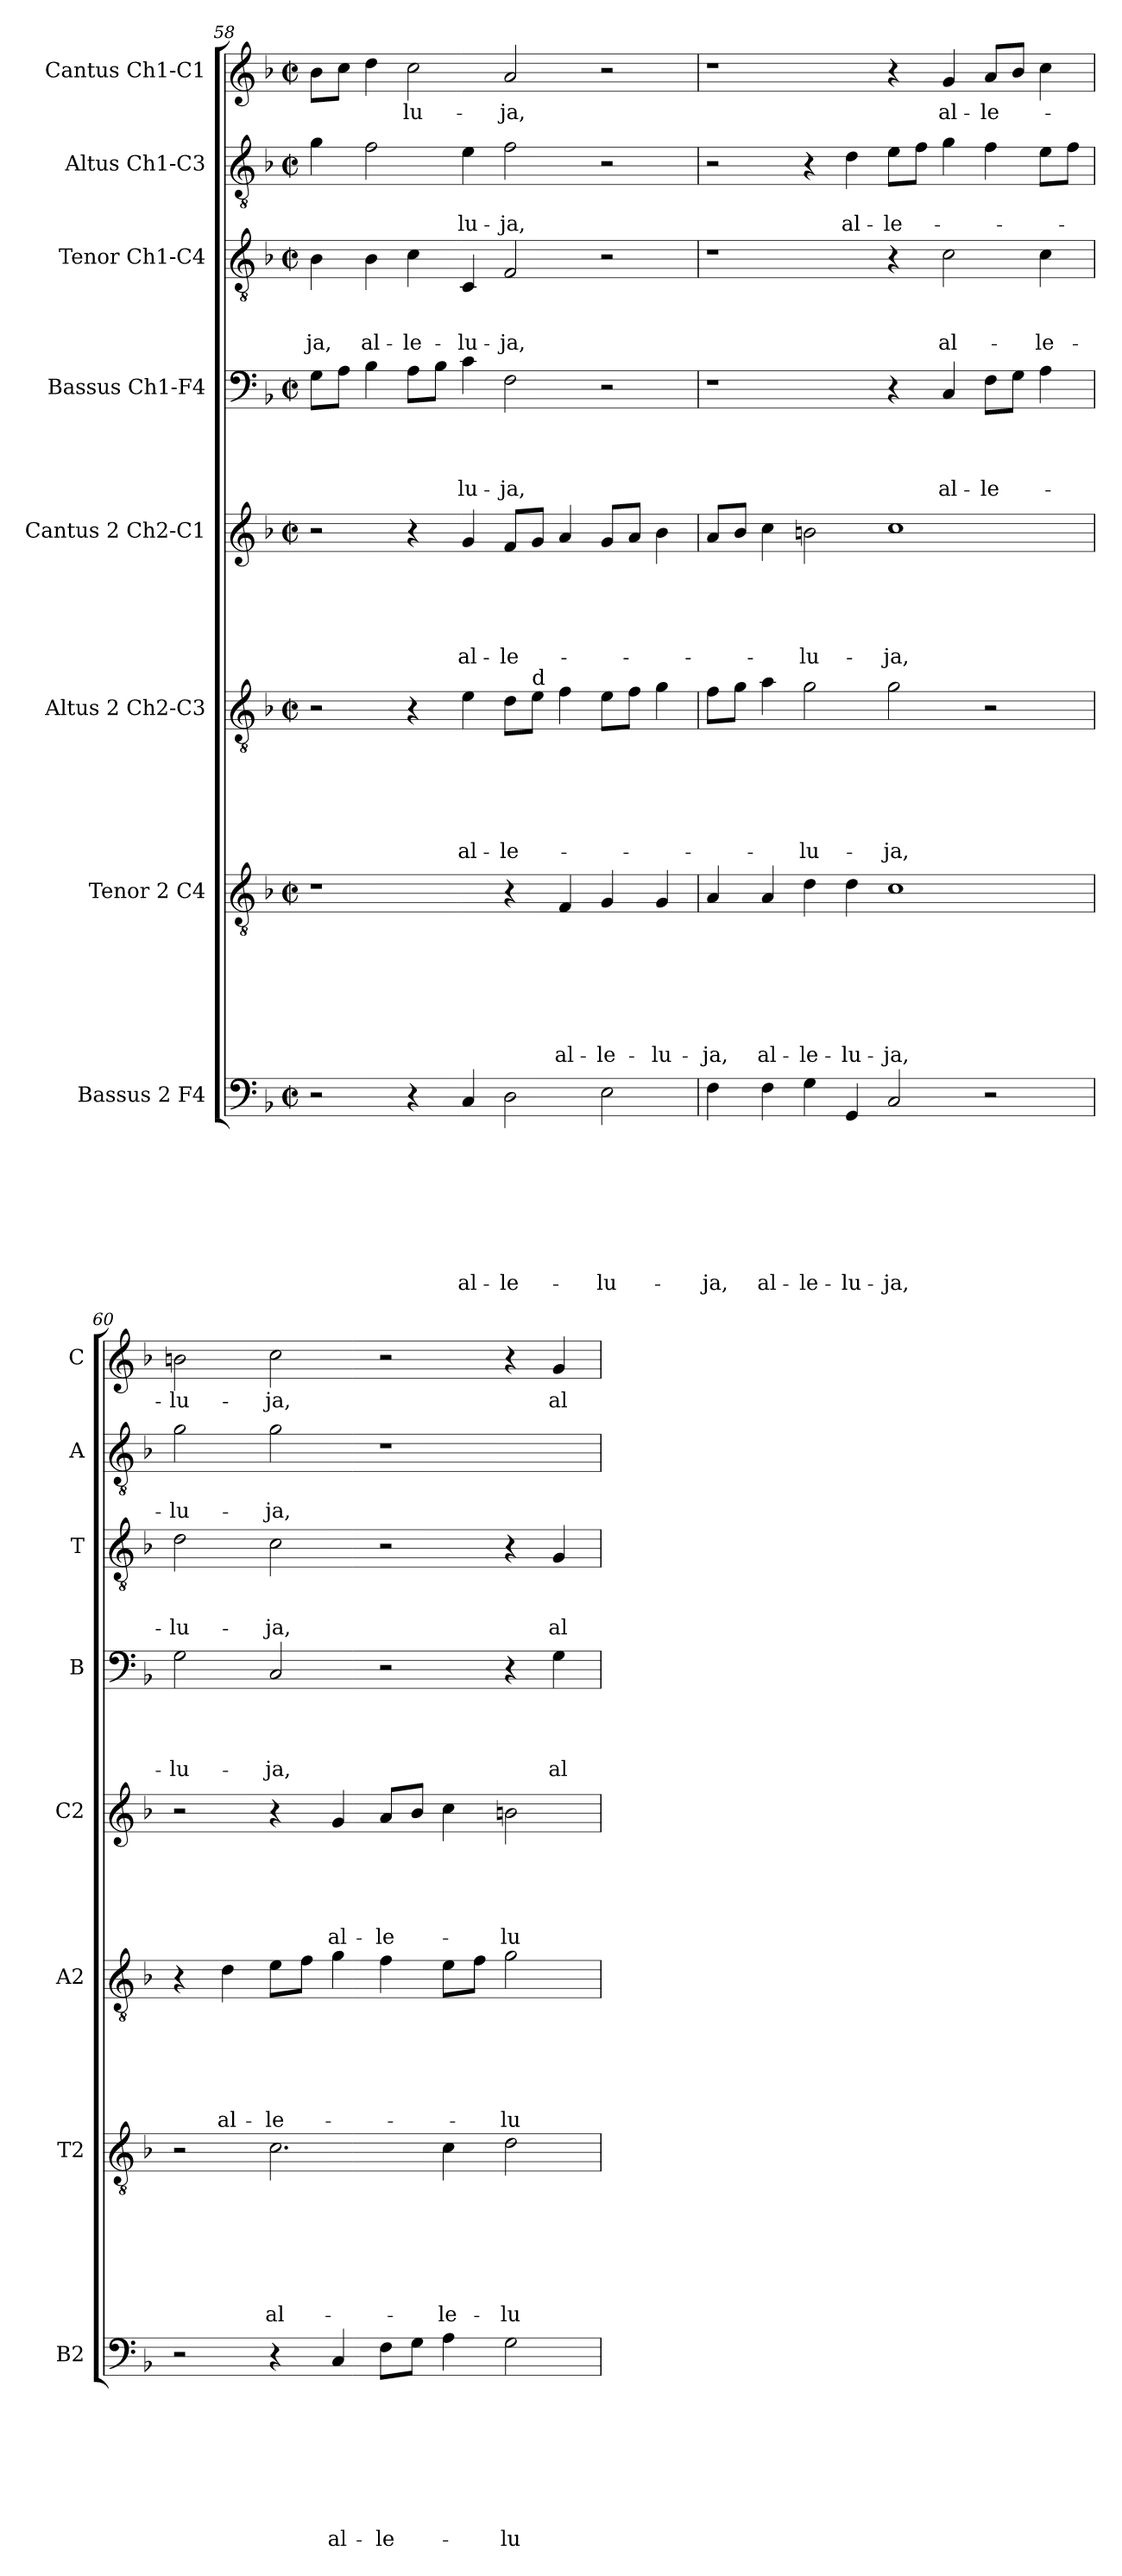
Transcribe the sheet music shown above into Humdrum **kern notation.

**kern	**text	**text	**text	**text	**text	**text	**text	**text	**kern	**text	**text	**text	**text	**text	**text	**text	**kern	**text	**text	**text	**text	**text	**text	**kern	**text	**text	**text	**text	**text	**kern	**text	**text	**text	**text	**kern	**text	**text	**text	**kern	**text	**text	**kern	**text
*part8	*part8	*part8	*part8	*part8	*part8	*part8	*part8	*part8	*part7	*part7	*part7	*part7	*part7	*part7	*part7	*part7	*part6	*part6	*part6	*part6	*part6	*part6	*part6	*part5	*part5	*part5	*part5	*part5	*part5	*part4	*part4	*part4	*part4	*part4	*part3	*part3	*part3	*part3	*part2	*part2	*part2	*part1	*part1
*staff8	*staff8	*staff8	*staff8	*staff8	*staff8	*staff8	*staff8	*staff8	*staff7	*staff7	*staff7	*staff7	*staff7	*staff7	*staff7	*staff7	*staff6	*staff6	*staff6	*staff6	*staff6	*staff6	*staff6	*staff5	*staff5	*staff5	*staff5	*staff5	*staff5	*staff4	*staff4	*staff4	*staff4	*staff4	*staff3	*staff3	*staff3	*staff3	*staff2	*staff2	*staff2	*staff1	*staff1
*I"Bassus 2 F4	*	*	*	*	*	*	*	*	*I"Tenor 2 C4	*	*	*	*	*	*	*	*I"Altus 2 Ch2-C3	*	*	*	*	*	*	*I"Cantus 2 Ch2-C1	*	*	*	*	*	*I"Bassus  Ch1-F4	*	*	*	*	*I"Tenor Ch1-C4	*	*	*	*I"Altus  Ch1-C3	*	*	*I"Cantus Ch1-C1	*
*I'B2	*	*	*	*	*	*	*	*	*I'T2	*	*	*	*	*	*	*	*I'A2	*	*	*	*	*	*	*I'C2	*	*	*	*	*	*I'B	*	*	*	*	*I'T	*	*	*	*I'A	*	*	*I'C	*
*clefF4	*	*	*	*	*	*	*	*	*clefGv2	*	*	*	*	*	*	*	*clefGv2	*	*	*	*	*	*	*clefG2	*	*	*	*	*	*clefF4	*	*	*	*	*clefGv2	*	*	*	*clefGv2	*	*	*clefG2	*
*k[b-]	*	*	*	*	*	*	*	*	*k[b-]	*	*	*	*	*	*	*	*k[b-]	*	*	*	*	*	*	*k[b-]	*	*	*	*	*	*k[b-]	*	*	*	*	*k[b-]	*	*	*	*k[b-]	*	*	*k[b-]	*
*F:	*	*	*	*	*	*	*	*	*F:	*	*	*	*	*	*	*	*F:	*	*	*	*	*	*	*F:	*	*	*	*	*	*F:	*	*	*	*	*F:	*	*	*	*F:	*	*	*F:	*
*M2/2	*	*	*	*	*	*	*	*	*M2/2	*	*	*	*	*	*	*	*M2/2	*	*	*	*	*	*	*M2/2	*	*	*	*	*	*M2/2	*	*	*	*	*M2/2	*	*	*	*M2/2	*	*	*M2/2	*
*met(c|)	*	*	*	*	*	*	*	*	*met(c|)	*	*	*	*	*	*	*	*met(c|)	*	*	*	*	*	*	*met(c|)	*	*	*	*	*	*met(c|)	*	*	*	*	*met(c|)	*	*	*	*met(c|)	*	*	*met(c|)	*
=58	=58	=58	=58	=58	=58	=58	=58	=58	=58	=58	=58	=58	=58	=58	=58	=58	=58	=58	=58	=58	=58	=58	=58	=58	=58	=58	=58	=58	=58	=58	=58	=58	=58	=58	=58	=58	=58	=58	=58	=58	=58	=58	=58
!	!	!	!	!	!	!	!	!	!	!	!	!	!	!	!	!	!	!	!	!	!	!	!	!	!	!	!	!	!	!	!	!	!	!	!	!	!	!LO:LY:b	!	!	!	!	!
2r	.	.	.	.	.	.	.	.	1r	.	.	.	.	.	.	.	2r	.	.	.	.	.	.	2r	.	.	.	.	.	8G\L	.	.	.	.	4B-\	.	.	-ja,	4g\	.	.	8b-\L	.
.	.	.	.	.	.	.	.	.	.	.	.	.	.	.	.	.	.	.	.	.	.	.	.	.	.	.	.	.	.	8A\J	.	.	.	.	.	.	.	.	.	.	.	8cc\J	.
!	!	!	!	!	!	!	!	!	!	!	!	!	!	!	!	!	!	!	!	!	!	!	!	!	!	!	!	!	!	!	!	!	!	!	!	!	!	!LO:LY:b	!	!	!	!	!
.	.	.	.	.	.	.	.	.	.	.	.	.	.	.	.	.	.	.	.	.	.	.	.	.	.	.	.	.	.	4B-\	.	.	.	.	4B-\	.	.	al-	2f\	.	.	4dd\	.
!	!	!	!	!	!	!	!	!	!	!	!	!	!	!	!	!	!	!	!	!	!	!	!	!	!	!	!	!	!	!	!	!	!	!	!	!	!	!LO:LY:b	!	!	!	!	!LO:LY:b
4r	.	.	.	.	.	.	.	.	.	.	.	.	.	.	.	.	4r	.	.	.	.	.	.	4r	.	.	.	.	.	8A\L	.	.	.	.	4c\	.	.	-le-	.	.	.	2cc\	-lu-
.	.	.	.	.	.	.	.	.	.	.	.	.	.	.	.	.	.	.	.	.	.	.	.	.	.	.	.	.	.	8B-\J	.	.	.	.	.	.	.	.	.	.	.	.	.
!	!	!	!	!	!	!	!	!LO:LY:b	!	!	!	!	!	!	!	!	!	!	!	!	!	!	!LO:LY:b	!	!	!	!	!	!LO:LY:b	!	!	!	!	!LO:LY:b	!	!	!	!LO:LY:b	!	!	!LO:LY:b	!	!
4C/	.	.	.	.	.	.	.	al-	.	.	.	.	.	.	.	.	4e\	.	.	.	.	.	al-	4g/	.	.	.	.	al-	4c\	.	.	.	-lu-	4C/	.	.	-lu-	4e\	.	-lu-	.	.
!	!	!	!	!	!	!	!	!LO:LY:b	!	!	!	!	!	!	!	!	!	!	!	!	!	!	!LO:LY:b	!	!	!	!	!	!LO:LY:b	!	!	!	!	!LO:LY:b	!	!	!	!LO:LY:b	!	!	!LO:LY:b	!	!LO:LY:b
2D\	.	.	.	.	.	.	.	-le-	4r	.	.	.	.	.	.	.	8d\L	.	.	.	.	.	-le-	8f/L	.	.	.	.	-le-	2F\	.	.	.	-ja,	2F/	.	.	-ja,	2f\	.	-ja,	2a/	-ja,
!	!	!	!	!	!	!	!	!	!	!	!	!	!	!	!	!	!LO:TX:a:t=d	!	!	!	!	!	!	!	!	!	!	!	!	!	!	!	!	!	!	!	!	!	!	!	!	!	!
.	.	.	.	.	.	.	.	.	.	.	.	.	.	.	.	.	8e\J	.	.	.	.	.	.	8g/J	.	.	.	.	.	.	.	.	.	.	.	.	.	.	.	.	.	.	.
!	!	!	!	!	!	!	!	!	!	!	!	!	!	!	!	!LO:LY:b	!	!	!	!	!	!	!	!	!	!	!	!	!	!	!	!	!	!	!	!	!	!	!	!	!	!	!
.	.	.	.	.	.	.	.	.	4F/	.	.	.	.	.	.	al-	4f\	.	.	.	.	.	.	4a/	.	.	.	.	.	.	.	.	.	.	.	.	.	.	.	.	.	.	.
!	!	!	!	!	!	!	!	!LO:LY:b	!	!	!	!	!	!	!	!LO:LY:b	!	!	!	!	!	!	!	!	!	!	!	!	!	!	!	!	!	!	!	!	!	!	!	!	!	!	!
2E\	.	.	.	.	.	.	.	-lu-	4G/	.	.	.	.	.	.	-le-	8e\L	.	.	.	.	.	.	8g/L	.	.	.	.	.	2r	.	.	.	.	2r	.	.	.	2r	.	.	2r	.
.	.	.	.	.	.	.	.	.	.	.	.	.	.	.	.	.	8f\J	.	.	.	.	.	.	8a/J	.	.	.	.	.	.	.	.	.	.	.	.	.	.	.	.	.	.	.
!	!	!	!	!	!	!	!	!	!	!	!	!	!	!	!	!LO:LY:b	!	!	!	!	!	!	!	!	!	!	!	!	!	!	!	!	!	!	!	!	!	!	!	!	!	!	!
.	.	.	.	.	.	.	.	.	4G/	.	.	.	.	.	.	-lu-	4g\	.	.	.	.	.	.	4b-\	.	.	.	.	.	.	.	.	.	.	.	.	.	.	.	.	.	.	.
=59	=59	=59	=59	=59	=59	=59	=59	=59	=59	=59	=59	=59	=59	=59	=59	=59	=59	=59	=59	=59	=59	=59	=59	=59	=59	=59	=59	=59	=59	=59	=59	=59	=59	=59	=59	=59	=59	=59	=59	=59	=59	=59	=59
!	!	!	!	!	!	!	!	!LO:LY:b	!	!	!	!	!	!	!	!LO:LY:b	!	!	!	!	!	!	!	!	!	!	!	!	!	!	!	!	!	!	!	!	!	!	!	!	!	!	!
4F\	.	.	.	.	.	.	.	-ja,	4A/	.	.	.	.	.	.	-ja,	8f\L	.	.	.	.	.	.	8a/L	.	.	.	.	.	1r	.	.	.	.	1r	.	.	.	2r	.	.	1r	.
.	.	.	.	.	.	.	.	.	.	.	.	.	.	.	.	.	8g\J	.	.	.	.	.	.	8b-/J	.	.	.	.	.	.	.	.	.	.	.	.	.	.	.	.	.	.	.
!	!	!	!	!	!	!	!	!LO:LY:b	!	!	!	!	!	!	!	!LO:LY:b	!	!	!	!	!	!	!	!	!	!	!	!	!	!	!	!	!	!	!	!	!	!	!	!	!	!	!
4F\	.	.	.	.	.	.	.	al-	4A/	.	.	.	.	.	.	al-	4a\	.	.	.	.	.	.	4cc\	.	.	.	.	.	.	.	.	.	.	.	.	.	.	.	.	.	.	.
!	!	!	!	!	!	!	!	!LO:LY:b	!	!	!	!	!	!	!	!LO:LY:b	!	!	!	!	!	!	!LO:LY:b	!	!	!	!	!	!LO:LY:b	!	!	!	!	!	!	!	!	!	!	!	!	!	!
4G\	.	.	.	.	.	.	.	-le-	4d\	.	.	.	.	.	.	-le-	2g\	.	.	.	.	.	-lu-	2bn\	.	.	.	.	-lu-	.	.	.	.	.	.	.	.	.	4r	.	.	.	.
!	!	!	!	!	!	!	!	!LO:LY:b	!	!	!	!	!	!	!	!LO:LY:b	!	!	!	!	!	!	!	!	!	!	!	!	!	!	!	!	!	!	!	!	!	!	!	!	!LO:LY:b	!	!
4GG/	.	.	.	.	.	.	.	-lu-	4d\	.	.	.	.	.	.	-lu-	.	.	.	.	.	.	.	.	.	.	.	.	.	.	.	.	.	.	.	.	.	.	4d\	.	al-	.	.
!	!	!	!	!	!	!	!	!LO:LY:b	!	!	!	!	!	!	!	!LO:LY:b	!	!	!	!	!	!	!LO:LY:b	!	!	!	!	!	!LO:LY:b	!	!	!	!	!	!	!	!	!	!	!	!LO:LY:b	!	!
2C/	.	.	.	.	.	.	.	-ja,	1c	.	.	.	.	.	.	-ja,	2g\	.	.	.	.	.	-ja,	1cc	.	.	.	.	-ja,	4r	.	.	.	.	4r	.	.	.	8e\L	.	-le-	4r	.
.	.	.	.	.	.	.	.	.	.	.	.	.	.	.	.	.	.	.	.	.	.	.	.	.	.	.	.	.	.	.	.	.	.	.	.	.	.	.	8f\J	.	.	.	.
!	!	!	!	!	!	!	!	!	!	!	!	!	!	!	!	!	!	!	!	!	!	!	!	!	!	!	!	!	!	!	!	!	!	!LO:LY:b	!	!	!	!LO:LY:b	!	!	!	!	!LO:LY:b
.	.	.	.	.	.	.	.	.	.	.	.	.	.	.	.	.	.	.	.	.	.	.	.	.	.	.	.	.	.	4C/	.	.	.	al-	2c\	.	.	al-	4g\	.	.	4g/	al-
!	!	!	!	!	!	!	!	!	!	!	!	!	!	!	!	!	!	!	!	!	!	!	!	!	!	!	!	!	!	!	!	!	!	!LO:LY:b	!	!	!	!	!	!	!	!	!LO:LY:b
2r	.	.	.	.	.	.	.	.	.	.	.	.	.	.	.	.	2r	.	.	.	.	.	.	.	.	.	.	.	.	8F\L	.	.	.	-le-	.	.	.	.	4f\	.	.	8a/L	-le-
.	.	.	.	.	.	.	.	.	.	.	.	.	.	.	.	.	.	.	.	.	.	.	.	.	.	.	.	.	.	8G\J	.	.	.	.	.	.	.	.	.	.	.	8b-/J	.
!	!	!	!	!	!	!	!	!	!	!	!	!	!	!	!	!	!	!	!	!	!	!	!	!	!	!	!	!	!	!	!	!	!	!	!	!	!	!LO:LY:b	!	!	!	!	!
.	.	.	.	.	.	.	.	.	.	.	.	.	.	.	.	.	.	.	.	.	.	.	.	.	.	.	.	.	.	4A\	.	.	.	.	4c\	.	.	-le-	8e\L	.	.	4cc\	.
.	.	.	.	.	.	.	.	.	.	.	.	.	.	.	.	.	.	.	.	.	.	.	.	.	.	.	.	.	.	.	.	.	.	.	.	.	.	.	8f\J	.	.	.	.
=60	=60	=60	=60	=60	=60	=60	=60	=60	=60	=60	=60	=60	=60	=60	=60	=60	=60	=60	=60	=60	=60	=60	=60	=60	=60	=60	=60	=60	=60	=60	=60	=60	=60	=60	=60	=60	=60	=60	=60	=60	=60	=60	=60
!	!	!	!	!	!	!	!	!	!	!	!	!	!	!	!	!	!	!	!	!	!	!	!	!	!	!	!	!	!	!	!	!	!	!LO:LY:b	!	!	!	!LO:LY:b	!	!	!LO:LY:b	!	!LO:LY:b
2r	.	.	.	.	.	.	.	.	2r	.	.	.	.	.	.	.	4r	.	.	.	.	.	.	2r	.	.	.	.	.	2G\	.	.	.	-lu-	2d\	.	.	-lu-	2g\	.	-lu-	2bn\	-lu-
!	!	!	!	!	!	!	!	!	!	!	!	!	!	!	!	!	!	!	!	!	!	!	!LO:LY:b	!	!	!	!	!	!	!	!	!	!	!	!	!	!	!	!	!	!	!	!
.	.	.	.	.	.	.	.	.	.	.	.	.	.	.	.	.	4d\	.	.	.	.	.	al-	.	.	.	.	.	.	.	.	.	.	.	.	.	.	.	.	.	.	.	.
!	!	!	!	!	!	!	!	!	!	!	!	!	!	!	!	!LO:LY:b	!	!	!	!	!	!	!LO:LY:b	!	!	!	!	!	!	!	!	!	!	!LO:LY:b	!	!	!	!LO:LY:b	!	!	!LO:LY:b	!	!LO:LY:b
4r	.	.	.	.	.	.	.	.	2.c\	.	.	.	.	.	.	al-	8e\L	.	.	.	.	.	-le-	4r	.	.	.	.	.	2C/	.	.	.	-ja,	2c\	.	.	-ja,	2g\	.	-ja,	2cc\	-ja,
.	.	.	.	.	.	.	.	.	.	.	.	.	.	.	.	.	8f\J	.	.	.	.	.	.	.	.	.	.	.	.	.	.	.	.	.	.	.	.	.	.	.	.	.	.
!	!	!	!	!	!	!	!	!LO:LY:b	!	!	!	!	!	!	!	!	!	!	!	!	!	!	!	!	!	!	!	!	!LO:LY:b	!	!	!	!	!	!	!	!	!	!	!	!	!	!
4C/	.	.	.	.	.	.	.	al-	.	.	.	.	.	.	.	.	4g\	.	.	.	.	.	.	4g/	.	.	.	.	al-	.	.	.	.	.	.	.	.	.	.	.	.	.	.
!	!	!	!	!	!	!	!	!LO:LY:b	!	!	!	!	!	!	!	!	!	!	!	!	!	!	!	!	!	!	!	!	!LO:LY:b	!	!	!	!	!	!	!	!	!	!	!	!	!	!
8F\L	.	.	.	.	.	.	.	-le-	.	.	.	.	.	.	.	.	4f\	.	.	.	.	.	.	8a/L	.	.	.	.	-le-	2r	.	.	.	.	2r	.	.	.	1r	.	.	2r	.
8G\J	.	.	.	.	.	.	.	.	.	.	.	.	.	.	.	.	.	.	.	.	.	.	.	8b-/J	.	.	.	.	.	.	.	.	.	.	.	.	.	.	.	.	.	.	.
!	!	!	!	!	!	!	!	!	!	!	!	!	!	!	!	!LO:LY:b	!	!	!	!	!	!	!	!	!	!	!	!	!	!	!	!	!	!	!	!	!	!	!	!	!	!	!
4A\	.	.	.	.	.	.	.	.	4c\	.	.	.	.	.	.	-le-	8e\L	.	.	.	.	.	.	4cc\	.	.	.	.	.	.	.	.	.	.	.	.	.	.	.	.	.	.	.
.	.	.	.	.	.	.	.	.	.	.	.	.	.	.	.	.	8f\J	.	.	.	.	.	.	.	.	.	.	.	.	.	.	.	.	.	.	.	.	.	.	.	.	.	.
!	!	!	!	!	!	!	!	!LO:LY:b	!	!	!	!	!	!	!	!LO:LY:b	!	!	!	!	!	!	!LO:LY:b	!	!	!	!	!	!LO:LY:b	!	!	!	!	!	!	!	!	!	!	!	!	!	!
2G\	.	.	.	.	.	.	.	-lu-	2d\	.	.	.	.	.	.	-lu-	2g\	.	.	.	.	.	-lu-	2bn\	.	.	.	.	-lu-	4r	.	.	.	.	4r	.	.	.	.	.	.	4r	.
!	!	!	!	!	!	!	!	!	!	!	!	!	!	!	!	!	!	!	!	!	!	!	!	!	!	!	!	!	!	!	!	!	!	!LO:LY:b	!	!	!	!LO:LY:b	!	!	!	!	!LO:LY:b
.	.	.	.	.	.	.	.	.	.	.	.	.	.	.	.	.	.	.	.	.	.	.	.	.	.	.	.	.	.	4G\	.	.	.	al-	4G/	.	.	al-	.	.	.	4g/	al-
=	=	=	=	=	=	=	=	=	=	=	=	=	=	=	=	=	=	=	=	=	=	=	=	=	=	=	=	=	=	=	=	=	=	=	=	=	=	=	=	=	=	=	=
*-	*-	*-	*-	*-	*-	*-	*-	*-	*-	*-	*-	*-	*-	*-	*-	*-	*-	*-	*-	*-	*-	*-	*-	*-	*-	*-	*-	*-	*-	*-	*-	*-	*-	*-	*-	*-	*-	*-	*-	*-	*-	*-	*-
